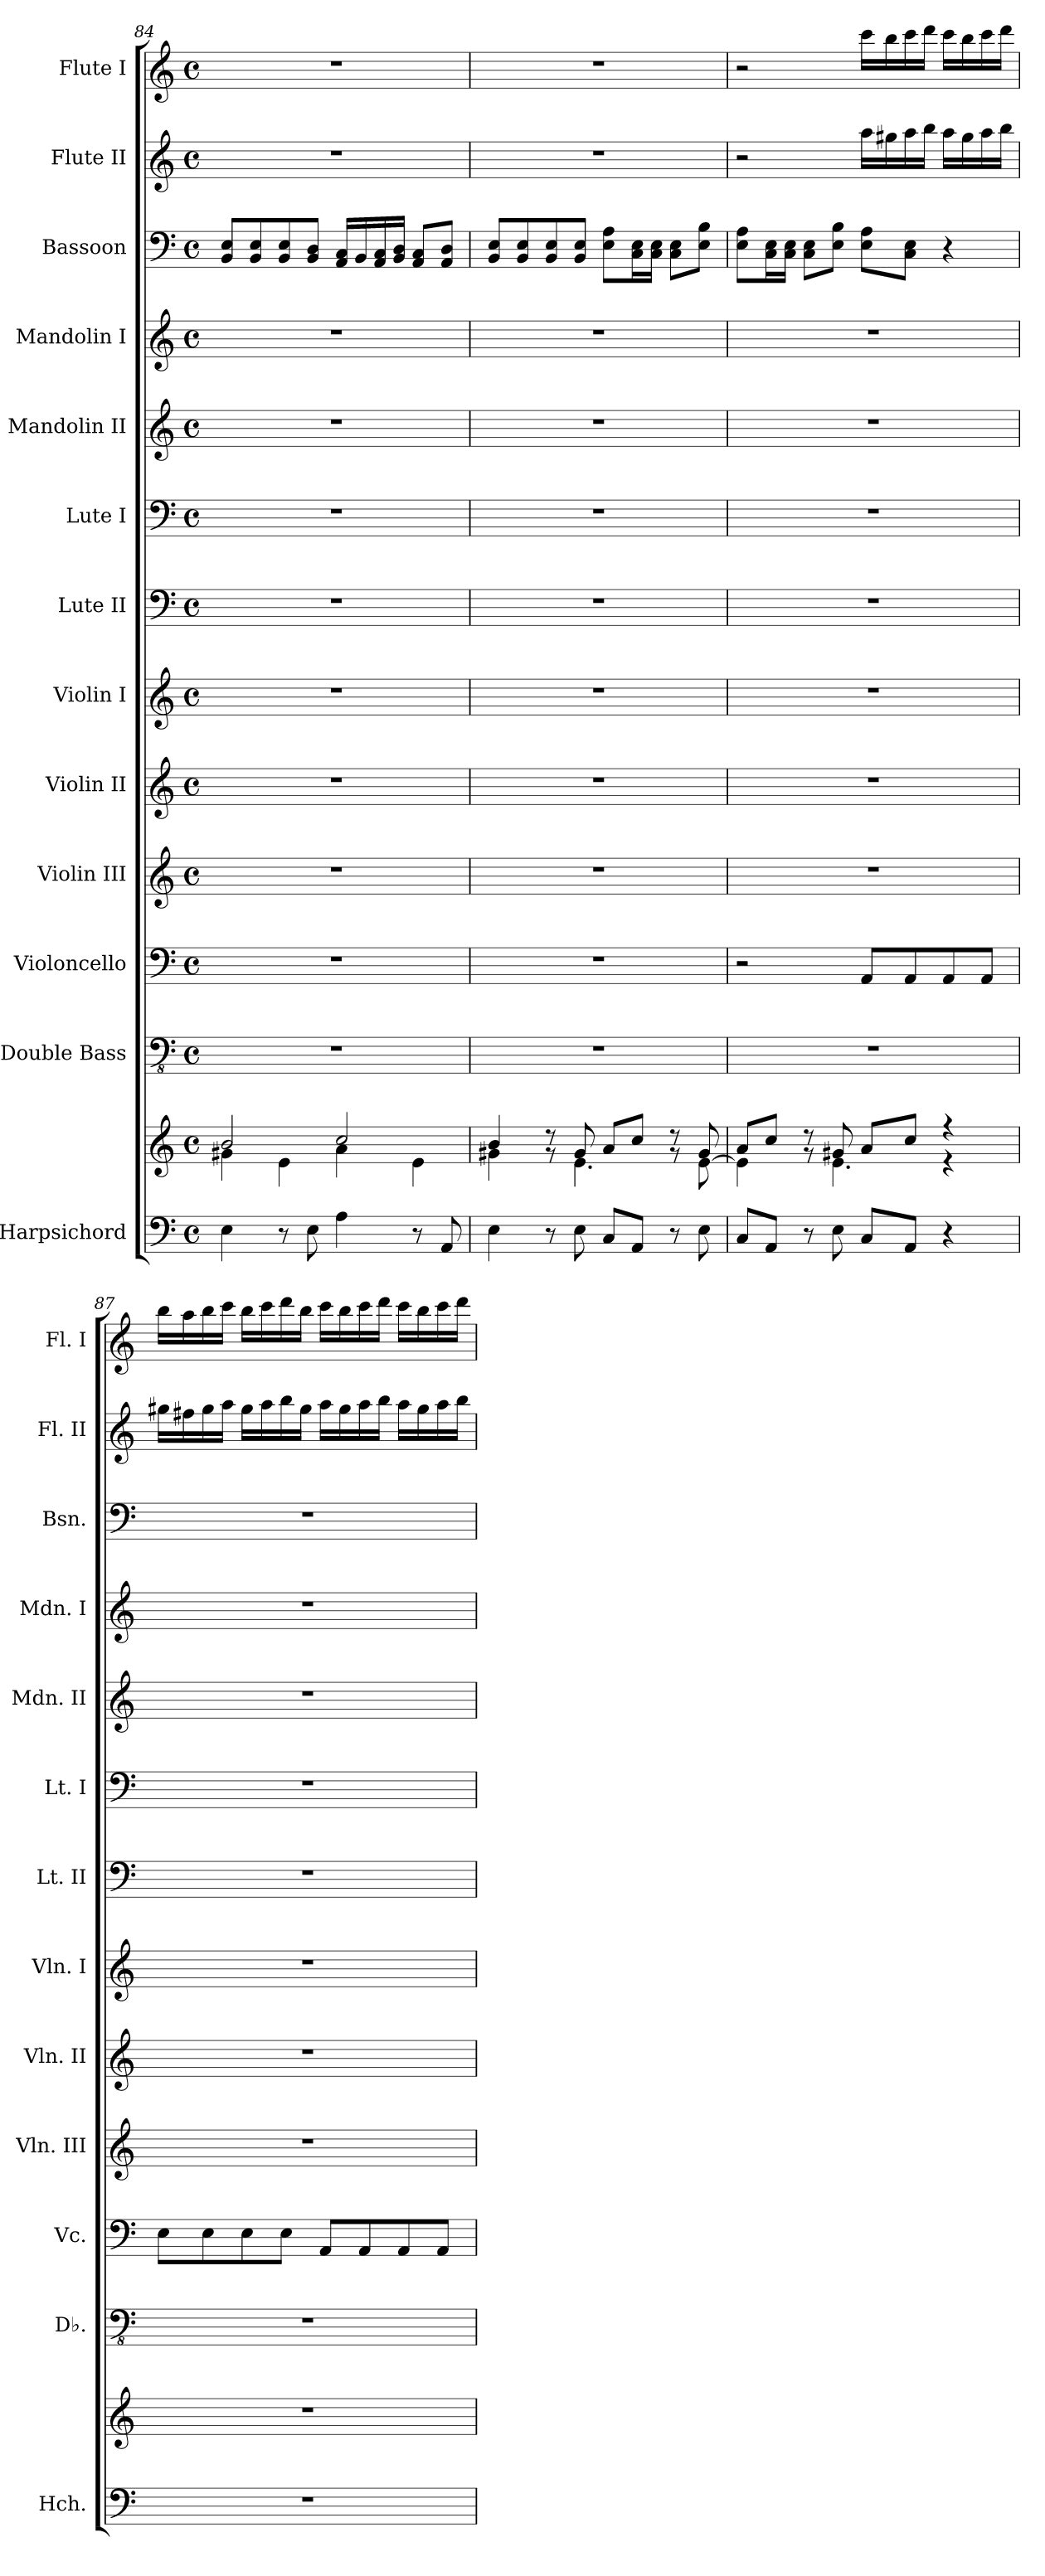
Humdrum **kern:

**kern	**kern	**kern	**kern	**kern	**kern	**kern	**kern	**kern	**kern	**kern	**kern	**kern	**kern
*part13	*part13	*part12	*part11	*part10	*part9	*part8	*part7	*part6	*part5	*part4	*part3	*part2	*part1
*staff14	*staff13	*staff12	*staff11	*staff10	*staff9	*staff8	*staff7	*staff6	*staff5	*staff4	*staff3	*staff2	*staff1
*I"Harpsichord	*	*I"Double Bass	*I"Violoncello	*I"Violin III	*I"Violin II	*I"Violin I	*I"Lute II	*I"Lute I	*I"Mandolin II	*I"Mandolin I	*I"Bassoon	*I"Flute II	*I"Flute I
*I'Hch.	*	*I'Db.	*I'Vc.	*I'Vln. III	*I'Vln. II	*I'Vln. I	*I'Lt. II	*I'Lt. I	*I'Mdn. II	*I'Mdn. I	*I'Bsn.	*I'Fl. II	*I'Fl. I
*clefF4	*clefG2	*clefFv4	*clefF4	*clefG2	*clefG2	*clefG2	*clefF4	*clefF4	*clefG2	*clefG2	*clefF4	*clefG2	*clefG2
*	*	*ITrd7c12	*	*	*	*	*	*	*	*	*	*	*
*k[]	*k[]	*k[]	*k[]	*k[]	*k[]	*k[]	*k[]	*k[]	*k[]	*k[]	*k[]	*k[]	*k[]
*M4/4	*M4/4	*M4/4	*M4/4	*M4/4	*M4/4	*M4/4	*M4/4	*M4/4	*M4/4	*M4/4	*M4/4	*M4/4	*M4/4
*met(c)	*met(c)	*met(c)	*met(c)	*met(c)	*met(c)	*met(c)	*met(c)	*met(c)	*met(c)	*met(c)	*met(c)	*met(c)	*met(c)
=84	=84	=84	=84	=84	=84	=84	=84	=84	=84	=84	=84	=84	=84
*	*^	*	*	*	*	*	*	*	*	*	*	*	*
4E\	4g#X\	2b/	1r	1r	1r	1r	1r	1r	1r	1r	1r	8BB/ 8E/L	1r	1r
.	.	.	.	.	.	.	.	.	.	.	.	8BB/ 8E/	.	.
8r	4e\	.	.	.	.	.	.	.	.	.	.	8BB/ 8E/	.	.
8E\	.	.	.	.	.	.	.	.	.	.	.	8BB/ 8D/J	.	.
4A\	4a\	2cc/	.	.	.	.	.	.	.	.	.	16AA/ 16C/LL	.	.
.	.	.	.	.	.	.	.	.	.	.	.	16BB/	.	.
.	.	.	.	.	.	.	.	.	.	.	.	16AA/ 16C/	.	.
.	.	.	.	.	.	.	.	.	.	.	.	16BB/ 16D/JJ	.	.
8r	4e\	.	.	.	.	.	.	.	.	.	.	8AA/ 8C/L	.	.
8AA/	.	.	.	.	.	.	.	.	.	.	.	8AA/ 8D/J	.	.
!!LO:PB:g=z
=85	=85	=85	=85	=85	=85	=85	=85	=85	=85	=85	=85	=85	=85	=85
4E\	4g#X\	4b/	1r	1r	1r	1r	1r	1r	1r	1r	1r	8BB/ 8E/L	1r	1r
.	.	.	.	.	.	.	.	.	.	.	.	8BB/ 8E/	.	.
8r	8r	8r	.	.	.	.	.	.	.	.	.	8BB/ 8E/	.	.
8E\	4.e\	8g#/	.	.	.	.	.	.	.	.	.	8BB/ 8E/J	.	.
8C/L	.	8a/L	.	.	.	.	.	.	.	.	.	8E\ 8A\L	.	.
8AA/J	.	8cc/J	.	.	.	.	.	.	.	.	.	16C\ 16E\L	.	.
.	.	.	.	.	.	.	.	.	.	.	.	16C\ 16E\JJ	.	.
8r	8r	8r	.	.	.	.	.	.	.	.	.	8C\ 8E\L	.	.
8E\	[8e\	8g#/	.	.	.	.	.	.	.	.	.	8E\ 8B\J	.	.
=86	=86	=86	=86	=86	=86	=86	=86	=86	=86	=86	=86	=86	=86	=86
8C/L	4e\]	8a/L	1r	2r	1r	1r	1r	1r	1r	1r	1r	8E\ 8A\L	2r	2r
8AA/J	.	8cc/J	.	.	.	.	.	.	.	.	.	16C\ 16E\L	.	.
.	.	.	.	.	.	.	.	.	.	.	.	16C\ 16E\JJ	.	.
8r	8r	8r	.	.	.	.	.	.	.	.	.	8C\ 8E\L	.	.
8E\	4.e\	8g#X/	.	.	.	.	.	.	.	.	.	8E\ 8B\J	.	.
8C/L	.	8a/L	.	8AA/L	.	.	.	.	.	.	.	8E\ 8A\L	16aa\LL	16ccc\LL
.	.	.	.	.	.	.	.	.	.	.	.	.	16gg#X\	16bb\
8AA/J	.	8cc/J	.	8AA/	.	.	.	.	.	.	.	8C\ 8E\J	16aa\	16ccc\
.	.	.	.	.	.	.	.	.	.	.	.	.	16bb\JJ	16ddd\JJ
4r	4r	4r	.	8AA/	.	.	.	.	.	.	.	4r	16aa\LL	16ccc\LL
.	.	.	.	.	.	.	.	.	.	.	.	.	16gg#\	16bb\
.	.	.	.	8AA/J	.	.	.	.	.	.	.	.	16aa\	16ccc\
.	.	.	.	.	.	.	.	.	.	.	.	.	16bb\JJ	16ddd\JJ
*	*v	*v	*	*	*	*	*	*	*	*	*	*	*	*
=87	=87	=87	=87	=87	=87	=87	=87	=87	=87	=87	=87	=87	=87
1r	1r	1r	8E\L	1r	1r	1r	1r	1r	1r	1r	1r	16gg#X\LL	16bb\LL
.	.	.	.	.	.	.	.	.	.	.	.	16ff#X\	16aa\
.	.	.	8E\	.	.	.	.	.	.	.	.	16gg#\	16bb\
.	.	.	.	.	.	.	.	.	.	.	.	16aa\JJ	16ccc\JJ
.	.	.	8E\	.	.	.	.	.	.	.	.	16gg#\LL	16bb\LL
.	.	.	.	.	.	.	.	.	.	.	.	16aa\	16ccc\
.	.	.	8E\J	.	.	.	.	.	.	.	.	16bb\	16ddd\
.	.	.	.	.	.	.	.	.	.	.	.	16gg#\JJ	16bb\JJ
.	.	.	8AA/L	.	.	.	.	.	.	.	.	16aa\LL	16ccc\LL
.	.	.	.	.	.	.	.	.	.	.	.	16gg#\	16bb\
.	.	.	8AA/	.	.	.	.	.	.	.	.	16aa\	16ccc\
.	.	.	.	.	.	.	.	.	.	.	.	16bb\JJ	16ddd\JJ
.	.	.	8AA/	.	.	.	.	.	.	.	.	16aa\LL	16ccc\LL
.	.	.	.	.	.	.	.	.	.	.	.	16gg#\	16bb\
.	.	.	8AA/J	.	.	.	.	.	.	.	.	16aa\	16ccc\
.	.	.	.	.	.	.	.	.	.	.	.	16bb\JJ	16ddd\JJ
=	=	=	=	=	=	=	=	=	=	=	=	=	=
*-	*-	*-	*-	*-	*-	*-	*-	*-	*-	*-	*-	*-	*-
